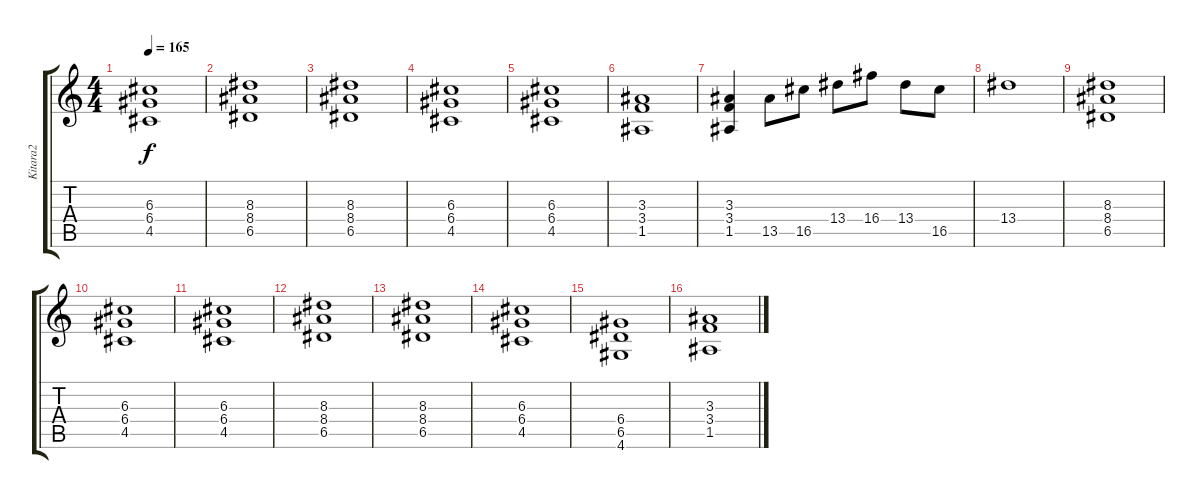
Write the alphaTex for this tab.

\track ("Kitara2" "Kitara2") {instrument overdrivenguitar}
\staff {score tabs}
\tuning (E4 B3 G3 D3 A2 E2) {hide}
\ts (4 4)
\tempo 165
\clef g2
\ks c
(6.3 6.4 4.5).1{dy f} |
(8.3 8.4 6.5).1 |
(8.3 8.4 6.5).1 |
(6.3 6.4 4.5).1 |
(6.3 6.4 4.5).1 |
(3.3 3.4 1.5).1 |
(3.3 3.4 1.5).4 13.5.8 16.5.8 13.4.8 16.4.8 13.4.8 16.5.8 |
13.4.1 |
(8.3 8.4 6.5).1 |
(6.3 6.4 4.5).1 |
(6.3 6.4 4.5).1 |
(8.3 8.4 6.5).1 |
(8.3 8.4 6.5).1 |
(6.3 6.4 4.5).1 |
(6.4 6.5 4.6).1 |
(3.3 3.4 1.5).1
